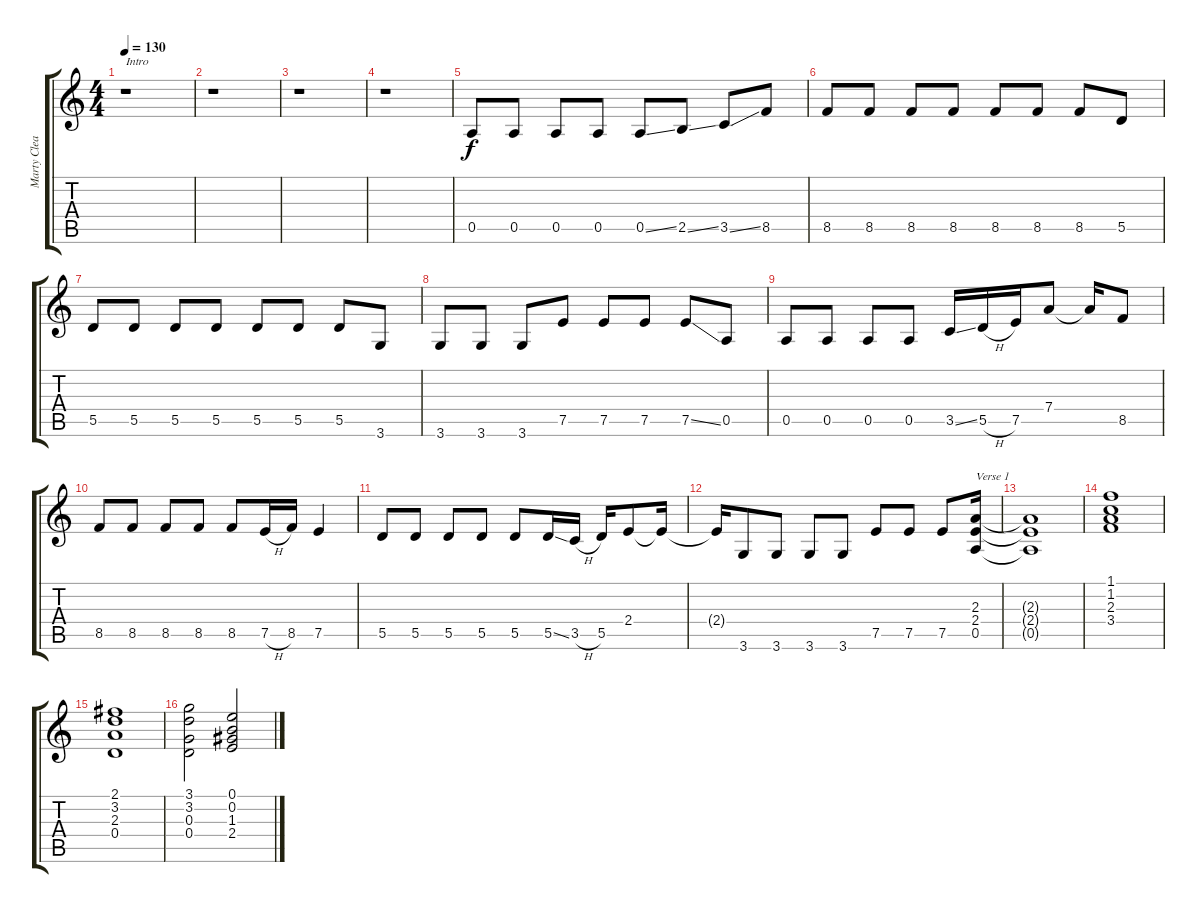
\track ("Marty Clean" "Marty Clea") {instrument electricguitarclean}
\staff {score tabs}
\tuning (E4 B3 G3 D3 A2 E2) {hide}
\ts (4 4)
\tempo 130
\clef g2
\ks c
r.1{txt "Intro" dy f instrument electricguitarclean} |
r.1 |
r.1 |
r.1 |
0.5.8 0.5.8 0.5.8 0.5.8 0.5{ss}.8 2.5{ss}.8 3.5{ss}.8 8.5.8 |
8.5.8 8.5.8 8.5.8 8.5.8 8.5.8 8.5.8 8.5.8 5.5.8 |
5.5.8 5.5.8 5.5.8 5.5.8 5.5.8 5.5.8 5.5.8 3.6.8 |
3.6.8 3.6.8 3.6.8 7.5.8 7.5.8 7.5.8 7.5{ss}.8 0.5.8 |
0.5.8 0.5.8 0.5.8 0.5.8 3.5{ss}.16 5.5{h}.16 7.5.16 7.4.8 7.4{t}.16 8.5.8 |
8.5.8 8.5.8 8.5.8 8.5.8 8.5.8 7.5{h}.16 8.5.16 7.5.4 |
5.5.8 5.5.8 5.5.8 5.5.8 5.5.8 5.5{ss}.16 3.5{h}.16 5.5.16 2.4.8 2.4{t}.16 |
2.4{t}.16 3.6.8 3.6.8 3.6.8 3.6.8 7.5.8 7.5.8 7.5.8 (2.3 2.4 0.5).16{txt "Verse 1"} |
(2.3{t} 2.4{t} 0.5{t}).1 |
(1.1 1.2 2.3 3.4).1 |
(2.1 3.2 2.3 0.4).1 |
(3.1 3.2 0.3 0.4).2 (0.1 0.2 1.3 2.4).2
